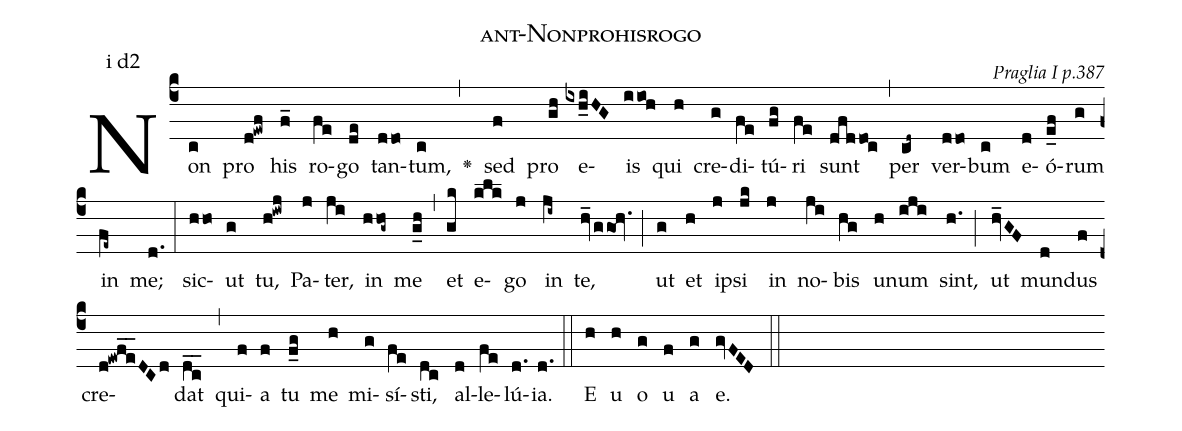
name: ant-Nonprohisrogo;
commentary: Praglia I p.387;
annotation: i d2;
%%
(c4) Non(c) pro(d!ewf) his(f_) ro(fe)go(de) tan(ddo)tum,(c) <v>\greheightstar</v>(,) sed(f) pro(gh) e(ixh_iHG)is(iioh) qui(h) cre(g)di(fe)tú(fg)ri(fe) sunt(dfddoc) (,) per(cd~) ver(ddo)bum(c) e(d)ó(e_f)rum(g) in(fe~) me;(d.) (:) sic(hho)ut(g) tu,(h!iwj) Pa(j)ter,(ji) in(hhog~) me(g_h) (,) et(gk) e(klk)go(j) in(ji~) te,(hv_/ggOh.) (;) ut(g) et(h) i(j)psi(jk) in(j) no(ji)bis(hg) u(h)num(iji) sint,(h.) (;) ut(hv_GF) mun(d)dus(f) cre(d!ewfe__DCd)dat(dc__) (,) qui(f)a(f) tu(f_g) me(h) mi(g)sí(fe)sti,(dc) al(d)le(fe)lú(d.)ia.(d.) (::)
E(h) u(h) o(g) u(f) a(g) e.(gvFED) (::)
